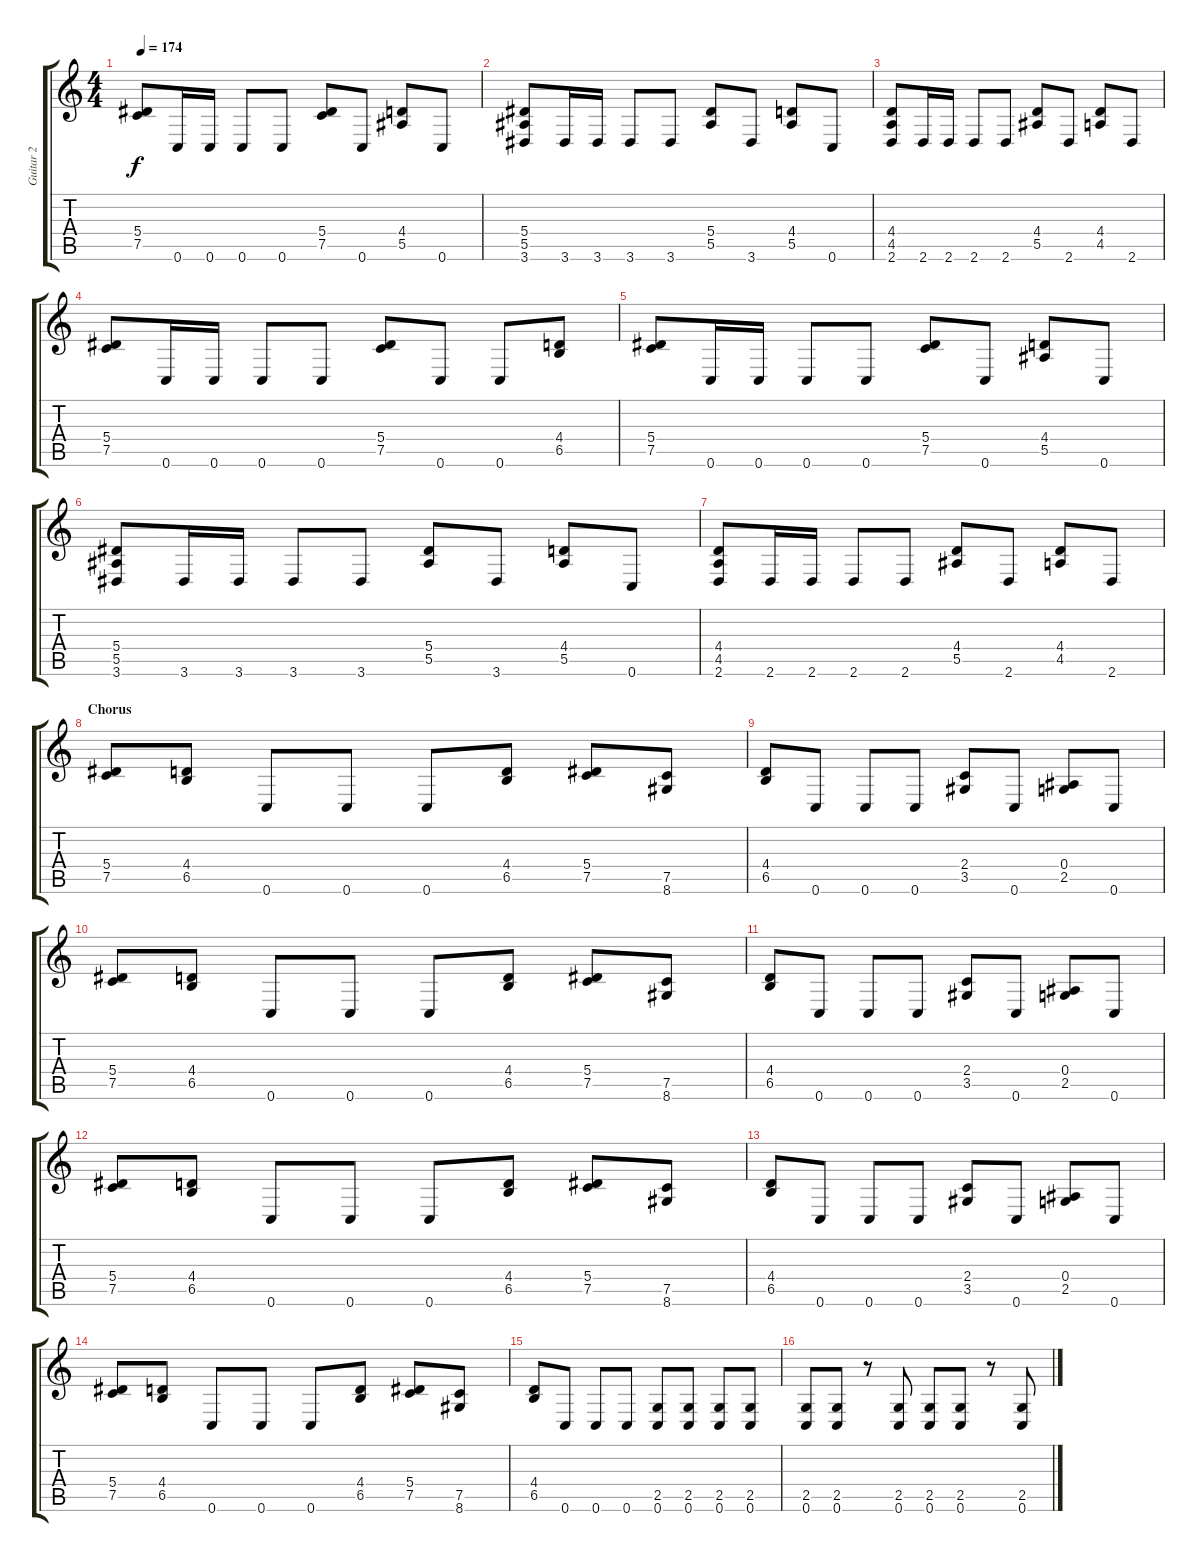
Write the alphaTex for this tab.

\track ("Guitar 2" "Guitar 2") {instrument distortionguitar}
\staff {score tabs}
\tuning (C4 G3 Eb3 Bb2 F2 C2) {hide}
\ts (4 4)
\tempo 174
\clef g2
\ks c
(5.4 7.5).8{dy f} 0.6.16 0.6.16 0.6.8 0.6.8 (5.4 7.5).8 0.6.8 (4.4 5.5).8 0.6.8 |
(5.4 5.5 3.6).8 3.6.16 3.6.16 3.6.8 3.6.8 (5.4 5.5).8 3.6.8 (4.4 5.5).8 0.6.8 |
(4.4 4.5 2.6).8 2.6.16 2.6.16 2.6.8 2.6.8 (4.4 5.5).8 2.6.8 (4.4 4.5).8 2.6.8 |
(5.4 7.5).8 0.6.16 0.6.16 0.6.8 0.6.8 (5.4 7.5).8 0.6.8 0.6.8 (4.4 6.5).8 |
(5.4 7.5).8 0.6.16 0.6.16 0.6.8 0.6.8 (5.4 7.5).8 0.6.8 (4.4 5.5).8 0.6.8 |
(5.4 5.5 3.6).8 3.6.16 3.6.16 3.6.8 3.6.8 (5.4 5.5).8 3.6.8 (4.4 5.5).8 0.6.8 |
(4.4 4.5 2.6).8 2.6.16 2.6.16 2.6.8 2.6.8 (4.4 5.5).8 2.6.8 (4.4 4.5).8 2.6.8 |
\section ("" "Chorus")
(5.4 7.5).8 (4.4 6.5).8 0.6.8 0.6.8 0.6.8 (4.4 6.5).8 (5.4 7.5).8 (7.5 8.6).8 |
(4.4 6.5).8 0.6.8 0.6.8 0.6.8 (2.4 3.5).8 0.6.8 (0.4 2.5).8 0.6.8 |
(5.4 7.5).8 (4.4 6.5).8 0.6.8 0.6.8 0.6.8 (4.4 6.5).8 (5.4 7.5).8 (7.5 8.6).8 |
(4.4 6.5).8 0.6.8 0.6.8 0.6.8 (2.4 3.5).8 0.6.8 (0.4 2.5).8 0.6.8 |
(5.4 7.5).8 (4.4 6.5).8 0.6.8 0.6.8 0.6.8 (4.4 6.5).8 (5.4 7.5).8 (7.5 8.6).8 |
(4.4 6.5).8 0.6.8 0.6.8 0.6.8 (2.4 3.5).8 0.6.8 (0.4 2.5).8 0.6.8 |
(5.4 7.5).8 (4.4 6.5).8 0.6.8 0.6.8 0.6.8 (4.4 6.5).8 (5.4 7.5).8 (7.5 8.6).8 |
(4.4 6.5).8 0.6.8 0.6.8 0.6.8 (2.5 0.6).8 (2.5 0.6).8 (2.5 0.6).8 (2.5 0.6).8 |
(2.5 0.6).8 (2.5 0.6).8 r.8 (2.5 0.6).8 (2.5 0.6).8 (2.5 0.6).8 r.8 (2.5 0.6).8
